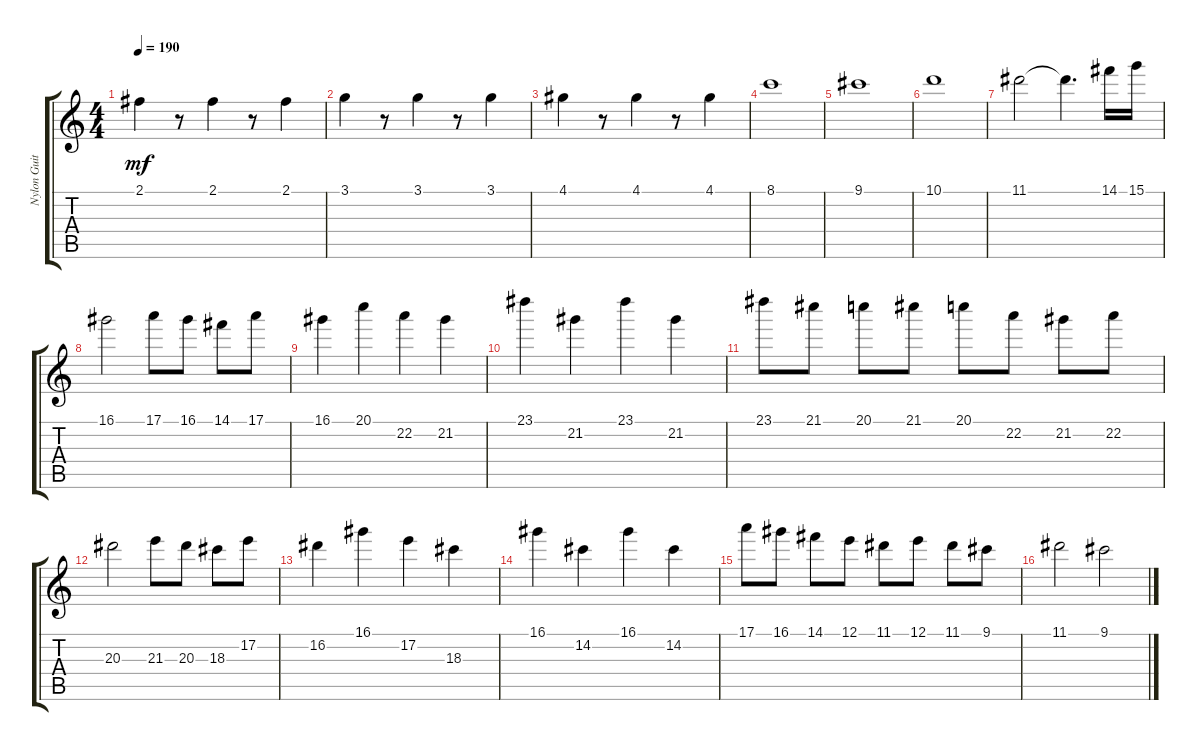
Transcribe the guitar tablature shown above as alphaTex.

\track ("Nylon Guitar" "Nylon Guit") {instrument acousticguitarnylon}
\staff {score tabs}
\tuning (E4 B3 G3 D3 A2 E2) {hide}
\ts (4 4)
\tempo 190
\clef g2
\ks c
2.1.4{dy mf} r.8 2.1.4 r.8 2.1.4 |
3.1.4 r.8 3.1.4 r.8 3.1.4 |
4.1.4 r.8 4.1.4 r.8 4.1.4 |
8.1.1 |
9.1.1 |
10.1.1 |
11.1.2 11.1{t}.4{d} 14.1.16 15.1.16 |
16.1.2 17.1.8 16.1.8 14.1.8 17.1.8 |
16.1.4 20.1.4 22.2.4 21.2.4 |
23.1.4 21.2.4 23.1.4 21.2.4 |
23.1.8 21.1.8 20.1.8 21.1.8 20.1.8 22.2.8 21.2.8 22.2.8 |
20.3.2 21.3.8 20.3.8 18.3.8 17.2.8 |
16.2.4 16.1.4 17.2.4 18.3.4 |
16.1.4 14.2.4 16.1.4 14.2.4 |
17.1.8 16.1.8 14.1.8 12.1.8 11.1.8 12.1.8 11.1.8 9.1.8 |
11.1.2 9.1.2
